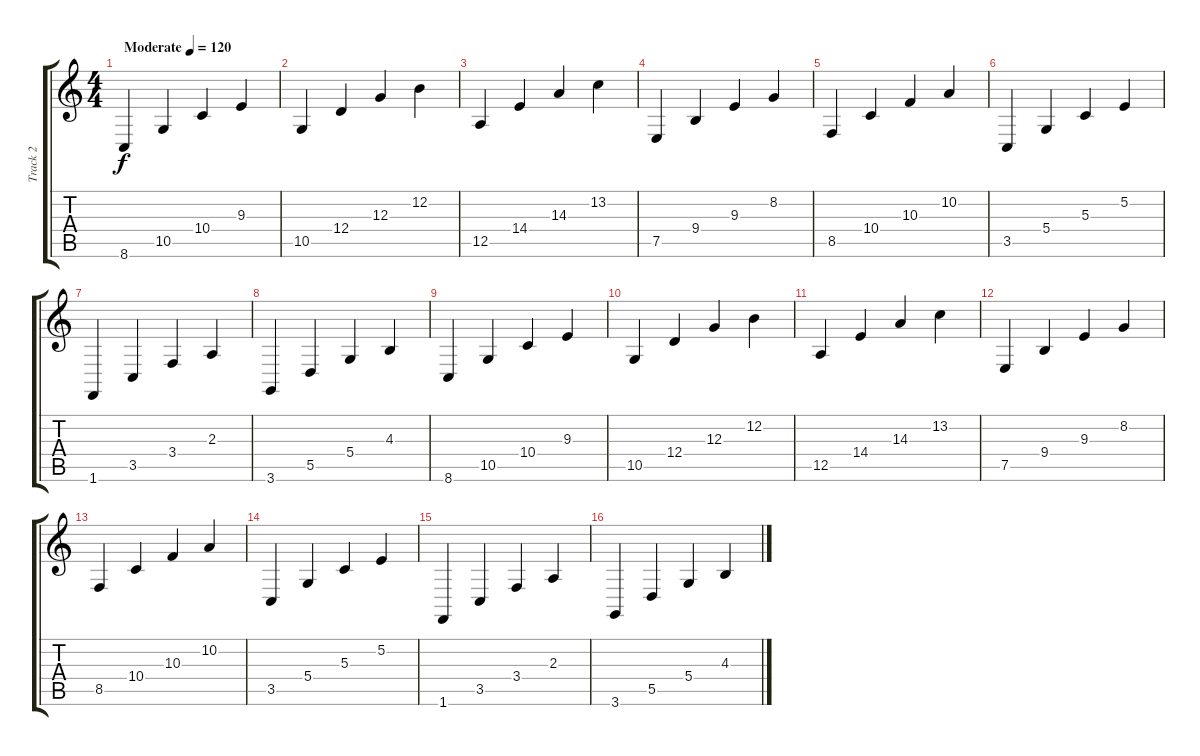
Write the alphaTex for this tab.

\track ("Track 2" "Track 2") {instrument acousticgrandpiano}
\staff {score tabs}
\tuning (E4 B3 G3 D3 A2 E2) {hide}
\ts (4 4)
\tempo (120 "Moderate")
\clef g2
\ks c
8.6.4{dy f instrument acousticgrandpiano} 10.5.4 10.4.4 9.3.4 |
10.5.4 12.4.4 12.3.4 12.2.4 |
12.5.4 14.4.4 14.3.4 13.2.4 |
7.5.4 9.4.4 9.3.4 8.2.4 |
8.5.4 10.4.4 10.3.4 10.2.4 |
3.5.4 5.4.4 5.3.4 5.2.4 |
1.6.4 3.5.4 3.4.4 2.3.4 |
3.6.4 5.5.4 5.4.4 4.3.4 |
8.6.4 10.5.4 10.4.4 9.3.4 |
10.5.4 12.4.4 12.3.4 12.2.4 |
12.5.4 14.4.4 14.3.4 13.2.4 |
7.5.4 9.4.4 9.3.4 8.2.4 |
8.5.4 10.4.4 10.3.4 10.2.4 |
3.5.4 5.4.4 5.3.4 5.2.4 |
1.6.4 3.5.4 3.4.4 2.3.4 |
3.6.4 5.5.4 5.4.4 4.3.4
